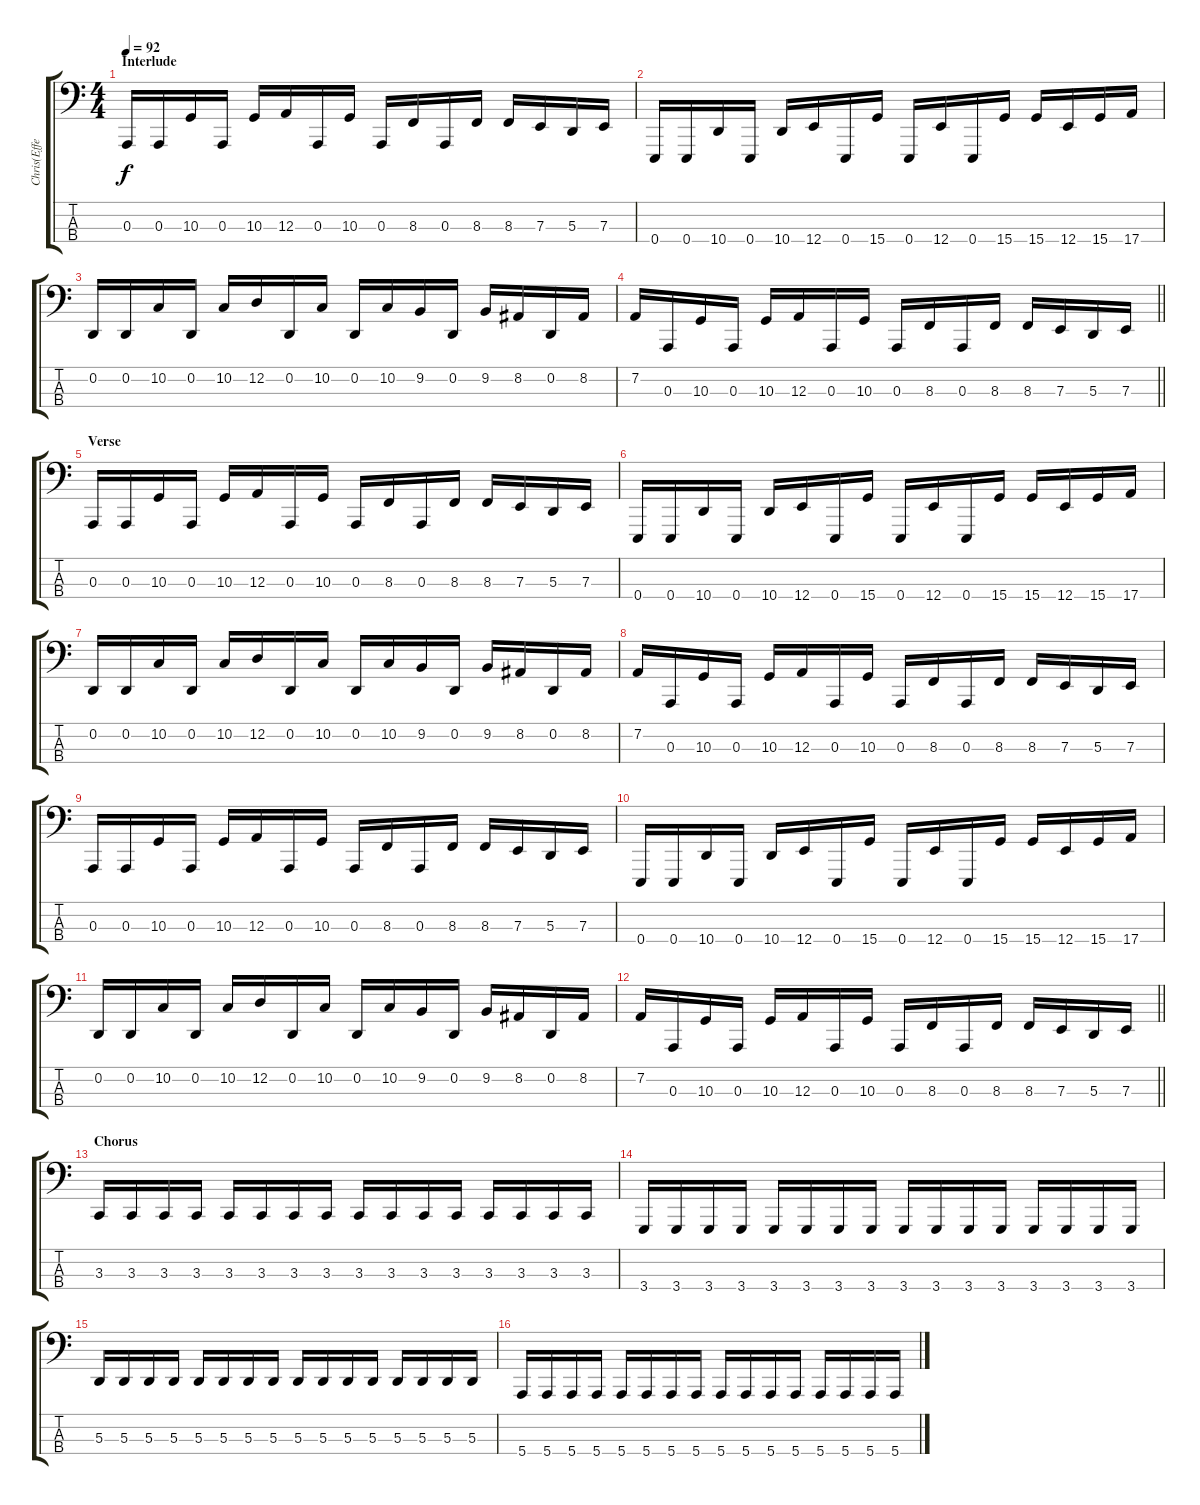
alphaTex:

\track ("Chris(Effect)" "Chris(Effe") {instrument lead2sawtooth}
\staff {score tabs}
\tuning (G2 D2 A1 E1) {hide}
\ts (4 4)
\section ("" "Interlude")
\tempo 92
\clef f4
\ks c
0.3.16{dy f} 0.3.16 10.3.16 0.3.16 10.3.16 12.3.16 0.3.16 10.3.16 0.3.16 8.3.16 0.3.16 8.3.16 8.3.16 7.3.16 5.3.16 7.3.16 |
0.4.16 0.4.16 10.4.16 0.4.16 10.4.16 12.4.16 0.4.16 15.4.16 0.4.16 12.4.16 0.4.16 15.4.16 15.4.16 12.4.16 15.4.16 17.4.16 |
0.2.16 0.2.16 10.2.16 0.2.16 10.2.16 12.2.16 0.2.16 10.2.16 0.2.16 10.2.16 9.2.16 0.2.16 9.2.16 8.2.16 0.2.16 8.2.16 |
\barLineRight lightlight
7.2.16 0.3.16 10.3.16 0.3.16 10.3.16 12.3.16 0.3.16 10.3.16 0.3.16 8.3.16 0.3.16 8.3.16 8.3.16 7.3.16 5.3.16 7.3.16 |
\section ("" "Verse")
0.3.16 0.3.16 10.3.16 0.3.16 10.3.16 12.3.16 0.3.16 10.3.16 0.3.16 8.3.16 0.3.16 8.3.16 8.3.16 7.3.16 5.3.16 7.3.16 |
0.4.16 0.4.16 10.4.16 0.4.16 10.4.16 12.4.16 0.4.16 15.4.16 0.4.16 12.4.16 0.4.16 15.4.16 15.4.16 12.4.16 15.4.16 17.4.16 |
0.2.16 0.2.16 10.2.16 0.2.16 10.2.16 12.2.16 0.2.16 10.2.16 0.2.16 10.2.16 9.2.16 0.2.16 9.2.16 8.2.16 0.2.16 8.2.16 |
7.2.16 0.3.16 10.3.16 0.3.16 10.3.16 12.3.16 0.3.16 10.3.16 0.3.16 8.3.16 0.3.16 8.3.16 8.3.16 7.3.16 5.3.16 7.3.16 |
0.3.16 0.3.16 10.3.16 0.3.16 10.3.16 12.3.16 0.3.16 10.3.16 0.3.16 8.3.16 0.3.16 8.3.16 8.3.16 7.3.16 5.3.16 7.3.16 |
0.4.16 0.4.16 10.4.16 0.4.16 10.4.16 12.4.16 0.4.16 15.4.16 0.4.16 12.4.16 0.4.16 15.4.16 15.4.16 12.4.16 15.4.16 17.4.16 |
0.2.16 0.2.16 10.2.16 0.2.16 10.2.16 12.2.16 0.2.16 10.2.16 0.2.16 10.2.16 9.2.16 0.2.16 9.2.16 8.2.16 0.2.16 8.2.16 |
\barLineRight lightlight
7.2.16 0.3.16 10.3.16 0.3.16 10.3.16 12.3.16 0.3.16 10.3.16 0.3.16 8.3.16 0.3.16 8.3.16 8.3.16 7.3.16 5.3.16 7.3.16 |
\section ("" "Chorus")
3.3.16 3.3.16 3.3.16 3.3.16 3.3.16 3.3.16 3.3.16 3.3.16 3.3.16 3.3.16 3.3.16 3.3.16 3.3.16 3.3.16 3.3.16 3.3.16 |
3.4.16 3.4.16 3.4.16 3.4.16 3.4.16 3.4.16 3.4.16 3.4.16 3.4.16 3.4.16 3.4.16 3.4.16 3.4.16 3.4.16 3.4.16 3.4.16 |
5.3.16 5.3.16 5.3.16 5.3.16 5.3.16 5.3.16 5.3.16 5.3.16 5.3.16 5.3.16 5.3.16 5.3.16 5.3.16 5.3.16 5.3.16 5.3.16 |
5.4.16 5.4.16 5.4.16 5.4.16 5.4.16 5.4.16 5.4.16 5.4.16 5.4.16 5.4.16 5.4.16 5.4.16 5.4.16 5.4.16 5.4.16 5.4.16
